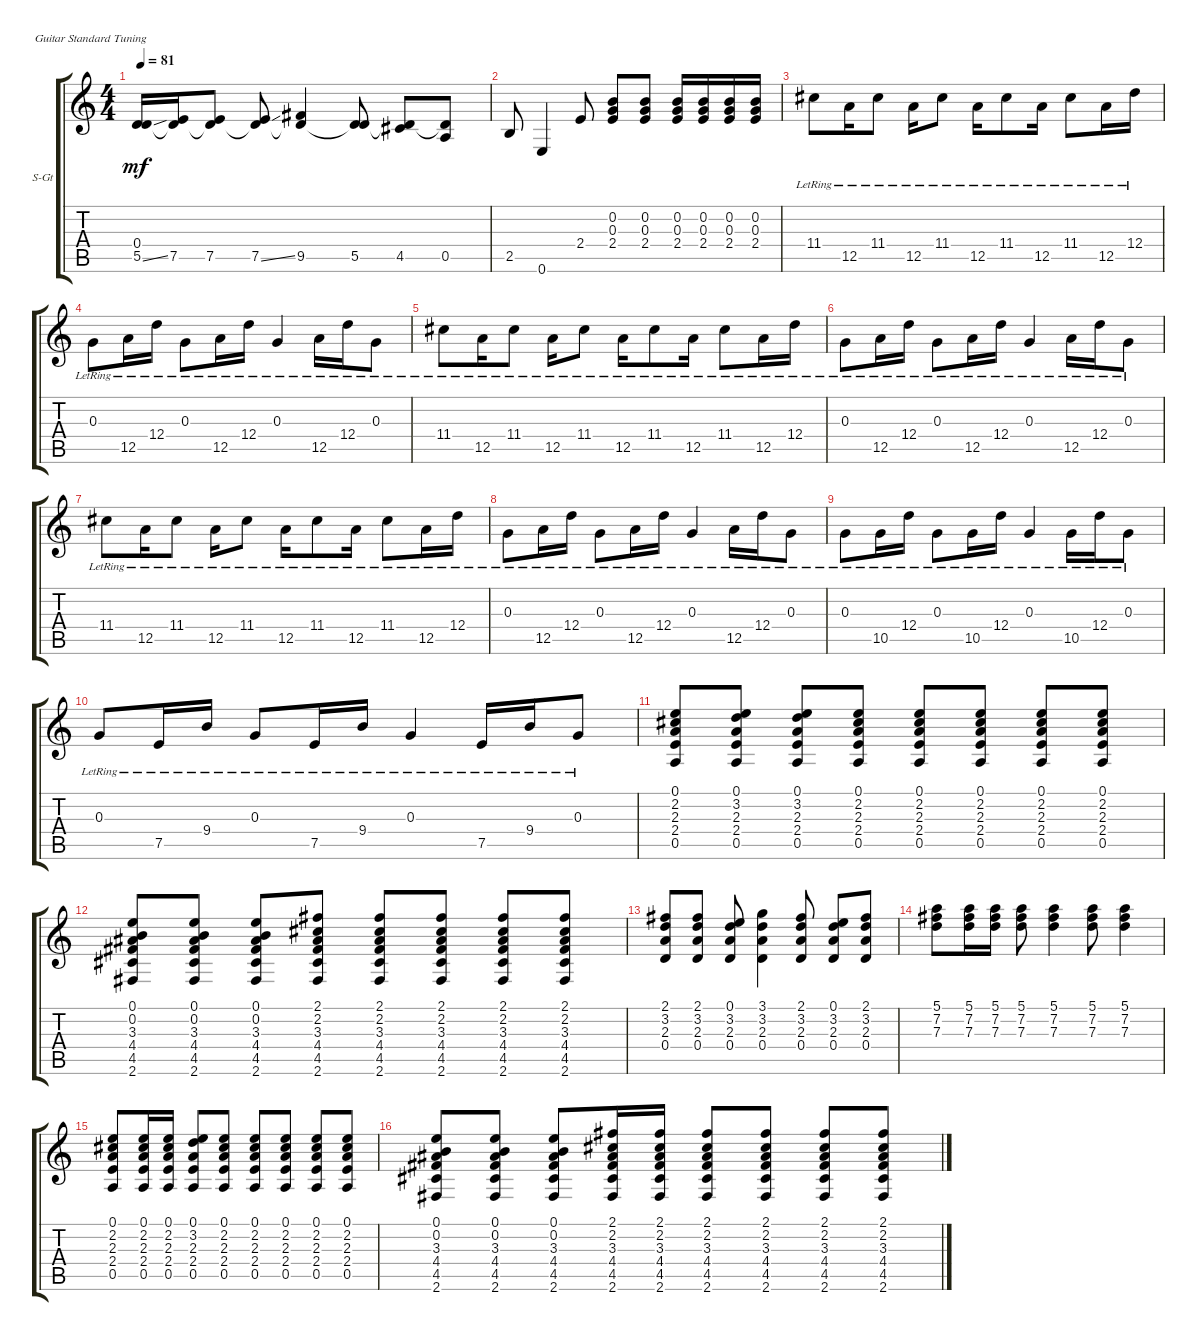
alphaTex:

\defaultSystemsLayout 4
\bracketExtendMode groupsimilarinstruments
\firstSystemTrackNameOrientation horizontal
\otherSystemsTrackNameOrientation horizontal
\track ("Guitar 1" "S-Gt") {instrument acousticguitarsteel}
\staff {score tabs}
\tuning (E4 B3 G3 D3 A2 E2)
\ts (4 4)
\tempo 81
\clef g2
\ks c
(5.5{ss} 0.4).16{dy mf} (7.5 0.4{t}).16 (7.5 0.4{t}).8 (7.5{ss} 0.4{t}).8 (9.5 0.4{t}).4 (5.5 0.4{t}).8 (4.5 0.4{t}).8 (0.5 0.4{t}).8 |
2.5.8 0.6.4 2.4.8 (2.4 0.3 0.2).8 (0.2 0.3 2.4).8 (2.4 0.3 0.2).16 (2.4 0.3 0.2).16 (0.2 0.3 2.4).16 (0.2 0.3 2.4).16 |
11.4{lr}.8 12.5{lr}.16 11.4{lr}.8 12.5{lr}.16 11.4{lr}.8 12.5{lr}.16 11.4{lr}.8 12.5{lr}.16 11.4{lr}.8 12.5{lr}.16 12.4{lr}.16 |
0.3{lr}.8 12.5{lr}.16 12.4{lr}.16 0.3{lr}.8 12.5{lr}.16 12.4{lr}.16 0.3{lr}.4 12.5{lr}.16 12.4{lr}.16 0.3{lr}.8 |
11.4{lr}.8 12.5{lr}.16 11.4{lr}.8 12.5{lr}.16 11.4{lr}.8 12.5{lr}.16 11.4{lr}.8 12.5{lr}.16 11.4{lr}.8 12.5{lr}.16 12.4{lr}.16 |
0.3{lr}.8 12.5{lr}.16 12.4{lr}.16 0.3{lr}.8 12.5{lr}.16 12.4{lr}.16 0.3{lr}.4 12.5{lr}.16 12.4{lr}.16 0.3{lr}.8 |
11.4{lr}.8 12.5{lr}.16 11.4{lr}.8 12.5{lr}.16 11.4{lr}.8 12.5{lr}.16 11.4{lr}.8 12.5{lr}.16 11.4{lr}.8 12.5{lr}.16 12.4{lr}.16 |
0.3{lr}.8 12.5{lr}.16 12.4{lr}.16 0.3{lr}.8 12.5{lr}.16 12.4{lr}.16 0.3{lr}.4 12.5{lr}.16 12.4{lr}.16 0.3{lr}.8 |
0.3{lr}.8 10.5{lr}.16 12.4{lr}.16 0.3{lr}.8 10.5{lr}.16 12.4{lr}.16 0.3{lr}.4 10.5{lr}.16 12.4{lr}.16 0.3{lr}.8 |
0.3{lr}.8 7.5{lr}.16 9.4{lr}.16 0.3{lr}.8 7.5{lr}.16 9.4{lr}.16 0.3{lr}.4 7.5{lr}.16 9.4{lr}.16 0.3{lr}.8 |
(0.5 2.4 2.3 2.2 0.1).8 (0.5 2.4 2.3 3.2 0.1).8 (0.5 2.4 2.3 3.2 0.1).8 (0.5 2.4 2.3 2.2 0.1).8 (0.5 2.4 2.3 2.2 0.1).8 (0.5 2.4 2.3 2.2 0.1).8 (0.5 2.4 2.3 2.2 0.1).8 (0.5 2.4 2.3 2.2 0.1).8 |
(2.6 4.5 3.3 4.4 0.2 0.1).8 (2.6 4.5 3.3 4.4 0.2 0.1).8 (2.6 4.5 3.3 4.4 0.2 0.1).8 (2.6 4.5 3.3 4.4 2.2 2.1).8 (2.6 4.5 3.3 4.4 2.2 2.1).8 (2.6 4.5 3.3 4.4 2.2 2.1).8 (2.6 4.5 3.3 4.4 2.2 2.1).8 (2.6 4.5 3.3 4.4 2.2 2.1).8 |
(0.4 2.1 3.2 2.3).8 (0.4 2.1 3.2 2.3).8 (0.4 0.1 3.2 2.3).8 (0.4 3.1 3.2 2.3).4 (0.4 2.1 3.2 2.3).8 (0.4 0.1 3.2 2.3).8 (0.4 2.1 3.2 2.3).8 |
(5.1 7.2 7.3).8 (5.1 7.2 7.3).16 (5.1 7.2 7.3).16 (5.1 7.2 7.3).8 (5.1 7.2 7.3).4 (5.1 7.2 7.3).8 (5.1 7.2 7.3).4 |
(0.5 2.4 2.3 2.2 0.1).8 (0.5 2.4 2.3 2.2 0.1).16 (0.5 2.4 2.3 2.2 0.1).16 (0.5 2.4 2.3 3.2 0.1).8 (0.5 2.4 2.3 2.2 0.1).8 (0.5 2.4 2.3 2.2 0.1).8 (0.5 2.4 2.3 2.2 0.1).8 (0.5 2.4 2.3 2.2 0.1).8 (0.5 2.4 2.3 2.2 0.1).8 |
(2.6 4.5 3.3 4.4 0.2 0.1).8 (2.6 4.5 3.3 4.4 0.2 0.1).8 (2.6 4.5 3.3 4.4 0.2 0.1).8 (2.6 4.5 3.3 4.4 2.2 2.1).16 (2.6 4.5 3.3 4.4 2.2 2.1).16 (2.6 4.5 3.3 4.4 2.2 2.1).8 (2.6 4.5 3.3 4.4 2.2 2.1).8 (2.6 4.5 3.3 4.4 2.2 2.1).8 (2.6 4.5 3.3 4.4 2.2 2.1).8
